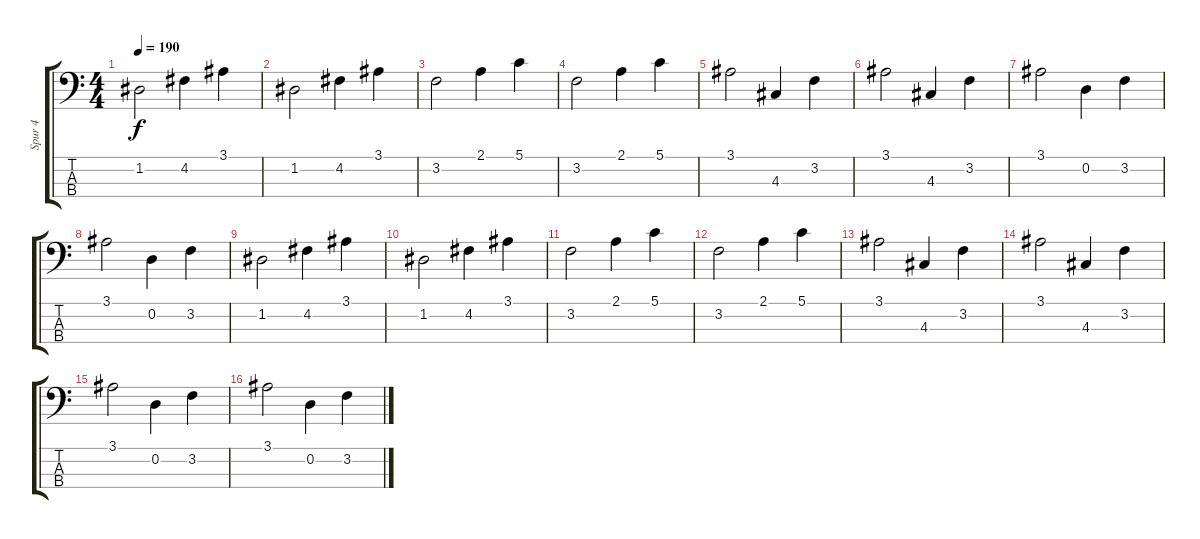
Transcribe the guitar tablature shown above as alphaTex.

\track ("Spur 4" "Spur 4") {instrument acousticbass}
\staff {score tabs}
\tuning (G2 D2 A1 E1) {hide}
\ts (4 4)
\tempo 190
\clef f4
\ks c
1.2.2{dy f} 4.2.4 3.1.4 |
1.2.2 4.2.4 3.1.4 |
3.2.2 2.1.4 5.1.4 |
3.2.2 2.1.4 5.1.4 |
3.1.2 4.3.4 3.2.4 |
3.1.2 4.3.4 3.2.4 |
3.1.2 0.2.4 3.2.4 |
3.1.2 0.2.4 3.2.4 |
1.2.2 4.2.4 3.1.4 |
1.2.2 4.2.4 3.1.4 |
3.2.2 2.1.4 5.1.4 |
3.2.2 2.1.4 5.1.4 |
3.1.2 4.3.4 3.2.4 |
3.1.2 4.3.4 3.2.4 |
3.1.2 0.2.4 3.2.4 |
3.1.2 0.2.4 3.2.4
